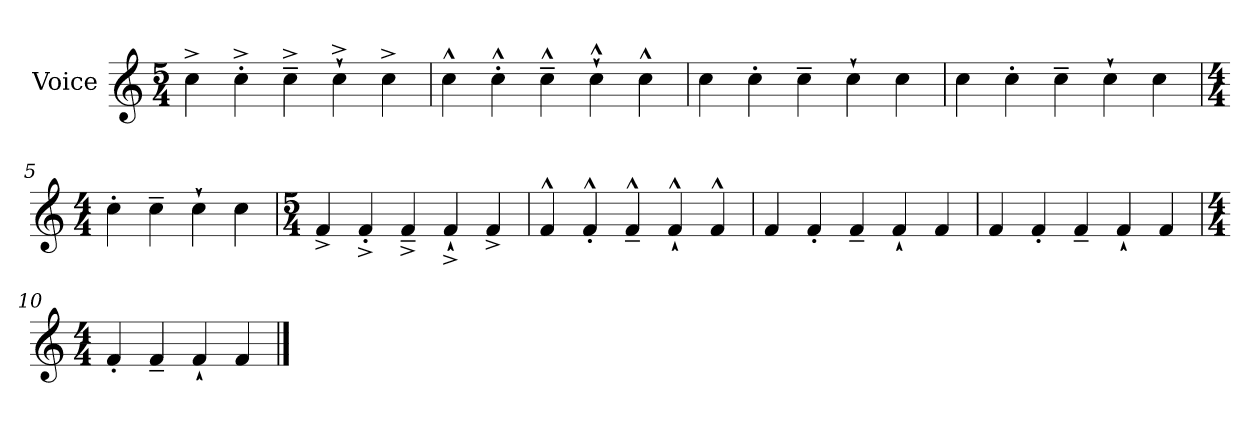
**kern
*part1
*staff1
*I"Voice
!!LO:PB:g=z
*clefG2
*k[]
*C:
*M5/4
=1
4cc^>\
4cc'>^>\
4cc~>^>\
4cc`>^>\
4cc>^>\
=2
4cc^^>\
4cc'>^^>\
4cc~>^^>\
4cc`>^^>\
4cc>^^>\
=3
4cc>\
4cc'>>\
4cc~>>\
4cc`>>\
4cc>>\
=4
4cc>\
4cc'>>\
4cc~>>\
4cc`>>\
4cc>>\
!!LO:LB:g=z
=5
*M4/4
4cc'>\
4cc~>\
4cc`>\
4cc>\
=6
*M5/4
4f^</
4f'<^</
4f~<^</
4f`<^</
4f<^</
=7
4f^^>/
4f'<^^>/
4f~<^^>/
4f`<^^>/
4f<^^>/
!!LO:LB:g=z
=8
4f>/
4f'<>/
4f~<>/
4f`<>/
4f<>/
=9
4f>/
4f'<>/
4f~<>/
4f`<>/
4f<>/
=10
*M4/4
4f'</
4f~</
4f`</
4f</
==
*-
